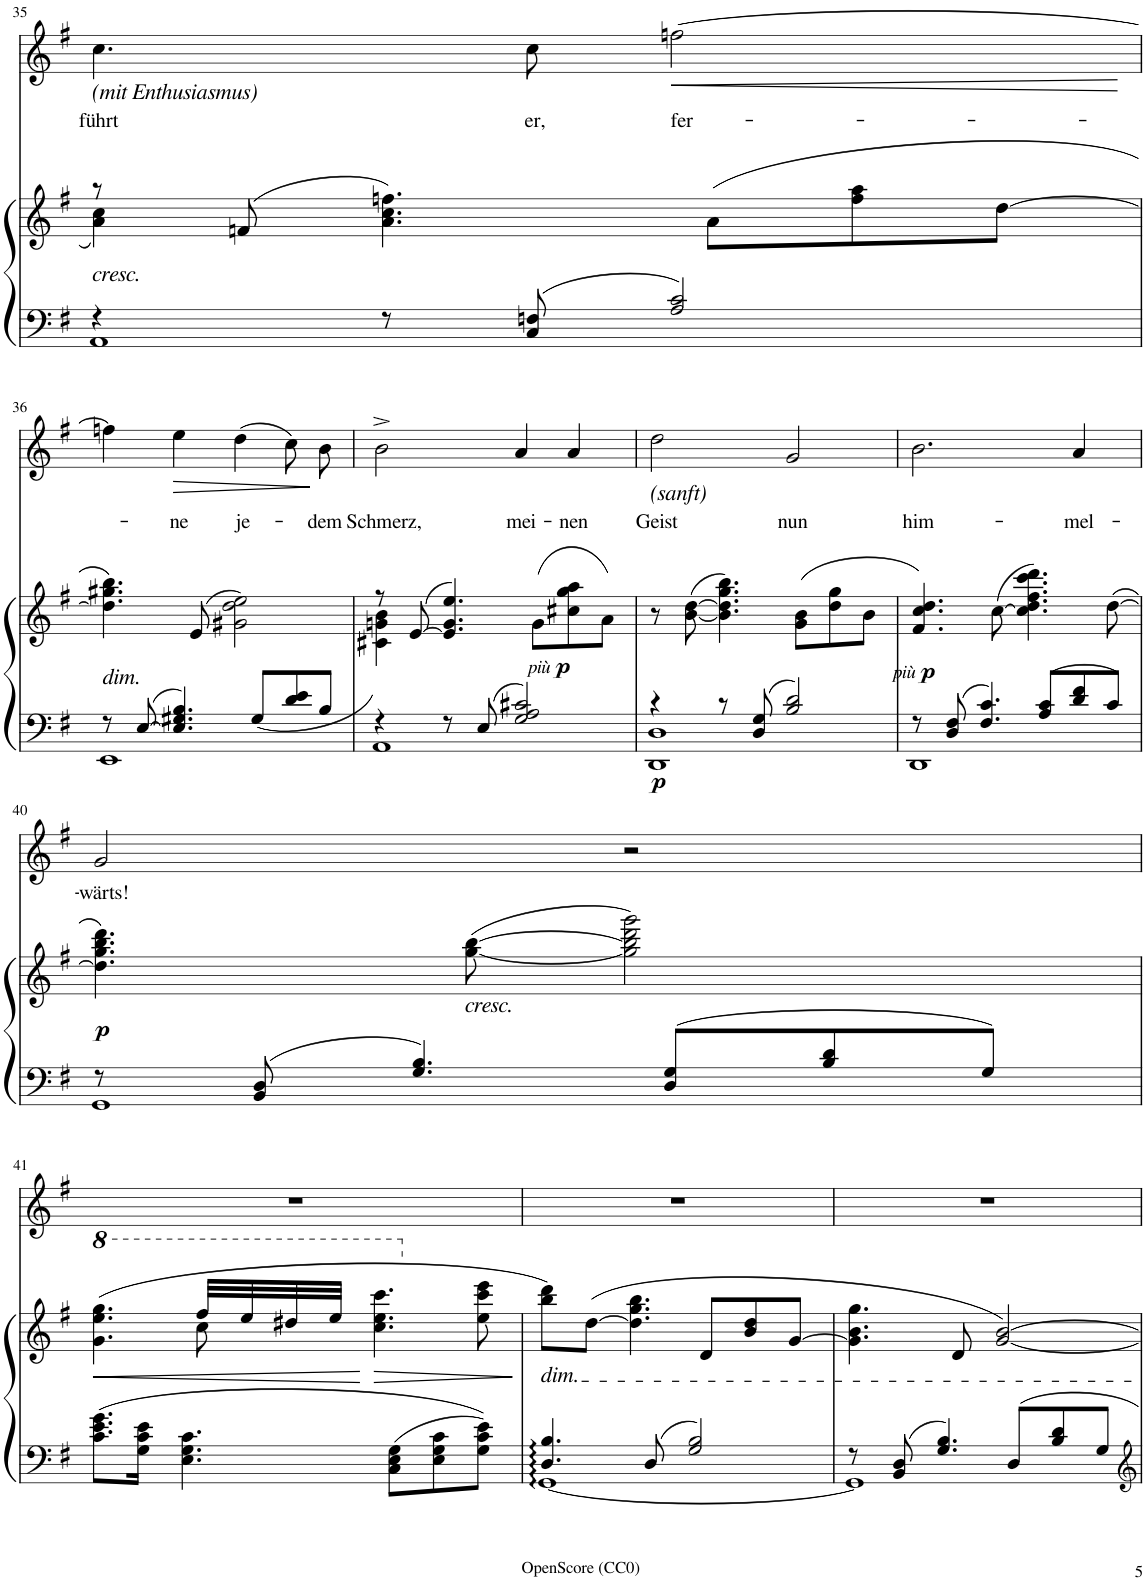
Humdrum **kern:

**kern	**kern	**dynam	**kern	**text	**dynam
*part2	*part2	*part2	*part1	*part1	*part1
*staff3	*staff2	*staff2/3	*staff1	*staff1	*staff1
*I"Piano	*	*	*I"Voice	*	*
*I'Pno	*	*	*	*	*
!!LO:PB:g=z
*clefF4	*clefG2	*	*clefG2	*	*
*k[f#]	*k[f#]	*	*k[f#]	*	*
*M4/4	*M4/4	*	*M4/4	*	*
=35	=35	=35	=35	=35	=35
*^	*^	*	*	*	*
!	!	!	!	!	!LO:TX:b:i:t=(mit Enthusiasmus)	!	!
!	!	!LO:TX:b:i:t=cresc.	!	!	!	!	!
!	!	!	!	!	!	!LO:LY:b	!
4r	1AA	8r	4a\ 4cc\	.	4.cc\	führt	.
.	.	(8fn/	.	.	.	.	.
8r	.	4.a\ 4.cc\ 4.ffn\)	2.ryy	.	.	.	.
!	!	!	!	!	!	!LO:LY:b	!
8C/ 8Fn/	.	.	.	.	8cc\	er,	.
!	!	!	!	!	!	!LO:LY:b	!LO:HP:b
2A/ 2c/	.	.	.	.	[2ffn\	fer-	<
.	.	(8a\L	.	.	.	.	.
.	.	8ff\ 8aa\	.	.	.	.	.
.	.	[8dd\J	.	.	.	.	.
*v	*v	*	*	*	*	*	*
*	*v	*v	*	*	*	*
.	.	.	.	.	[
!!LO:LB:g=z
=36	=36	=36	=36	=36	=36
*^	*	*	*	*	*
!	!	!LO:TX:b:i:t=dim.	!	!	!	!
8r	1EE	4.dd\] 4.gg#X\ 4.bb\)	.	4ffn\]	.	.
[8E/	.	.	.	.	.	.
!	!	!	!	!	!LO:LY:b	!LO:HP:b
4.E/] 4.G#X/ 4.B/	.	.	.	4ee\	-ne	>
.	.	(8e/	.	.	.	.
!	!	!	!	!	!LO:LY:b	!
.	.	2g#X\ 2dd\ 2ee\)	.	(4dd\	je-	.
(8G#/L	.	.	.	.	.	.
8d/ 8e/	.	.	.	8cc\L)	.	.
!	!	!	!	!	!LO:LY:b	!
8B/J	.	.	.	8b\J	-dem	]
=37	=37	=37	=37	=37	=37	=37
*	*	*^	*	*	*	*
!	!	!	!	!	!	!LO:LY:b	!
4r	1AA	8r	4c#X\ 4gn\ 4b\)	.	2b^\	Schmerz,	.
.	.	([8e/	.	.	.	.	.
8r	.	4.e/] 4.g/ 4.ee/)	2.ryy	.	.	.	.
8E/	.	.	.	.	.	.	.
!	!	!	!	!	!	!LO:LY:b	!
2G/ 2A/ 2c#X/	.	.	.	.	4a/	mei-	.
!	!	!	!	!LO:DY:b	!	!	!
!	!	!	!	!LO:DY:n=1:b	!	!	!
.	.	(8g\L	.	other-dynamics p	.	.	.
!	!	!	!	!	!	!LO:LY:b	!
.	.	8cc#X\ 8gg\ 8aa\	.	.	4a/	-nen	.
.	.	8a\J)	.	.	.	.	.
*	*	*v	*v	*	*	*	*
=38	=38	=38	=38	=38	=38	=38
!	!	!	!	!LO:TX:b:i:t=(sanft)	!	!
!	!	!	!LO:DY:b=2	!	!LO:LY:b	!
4r	1DD 1D	8r	p	2dd\	Geist	.
.	.	([8b\ [8dd\	.	.	.	.
8r	.	4.b\] 4.dd\] 4.gg\ 4.bb\)	.	.	.	.
8D/ 8G/	.	.	.	.	.	.
!	!	!	!	!	!LO:LY:b	!
2B/ 2d/	.	.	.	2g/	nun	.
.	.	(8g\ 8b\L	.	.	.	.
.	.	8dd\ 8gg\	.	.	.	.
.	.	8b\J	.	.	.	.
=39	=39	=39	=39	=39	=39	=39
!	!	!	!LO:DY:b	!	!LO:LY:b	!
!	!	!	!LO:DY:n=1:b	!	!	!
8r	1DD	4.f#/ 4.cc/ 4.dd/)	other-dynamics p	2.b\	him-	.
8D/ 8F#/	.	.	.	.	.	.
4.F#/ 4.c/	.	.	.	.	.	.
.	.	([8cc\	.	.	.	.
.	.	4.cc\] 4.dd\ 4.ff#\ 4.ccc\ 4.ddd\)	.	.	.	.
8A/ 8c/L	.	.	.	.	.	.
!	!	!	!	!	!LO:LY:b	!
8d/ 8f#/	.	.	.	4a/	-mel-	.
8c/J	.	([8dd\	.	.	.	.
!!LO:LB:g=z
=40	=40	=40	=40	=40	=40	=40
!	!	!	!LO:DY:b	!	!LO:LY:b	!
8r	1GG	4.dd\] 4.gg\ 4.bb\ 4.ddd\)	p	2g/	-wärts!	.
8BB/ 8D/	.	.	.	.	.	.
4.G/ 4.B/	.	.	.	.	.	.
!	!	!LO:TX:b:i:t=cresc.	!	!	!	!
.	.	([8gg\ [8bb\	.	.	.	.
.	.	2gg\] 2bb\] 2ddd\ 2ggg\)	.	2r	.	.
8D/ 8G/L	.	.	.	.	.	.
8B/ 8d/	.	.	.	.	.	.
8G/J	.	.	.	.	.	.
*v	*v	*	*	*	*	*
!!LO:LB:g=z
=41	=41	=41	=41	=41	=41
*	*8va	*	*	*	*
*	*^	*	*	*	*
8.c\ 8.e\ 8.g\L	(4.gg\ 4.eee\ 4.ggg\	4.ryy	.	1r	.	.
16G\ 16c\ 16e\Jk	.	.	.	.	.	.
4.E\ 4.G\ 4.c\	.	.	.	.	.	.
!	!	!	!LO:HP:b	!	!	!
.	32fff#/LLL	8ccc\	<	.	.	.
.	32eee/	.	.	.	.	.
.	32ddd#X/	.	.	.	.	.
.	32eee/JJJ	.	.	.	.	.
!	!	!	!LO:HP:n=1:b	!	!	!
.	4.ccc\ 4.eee\ 4.cccc\	2ryy	[ >	.	.	.
8C\ 8E\ 8G\L	.	.	.	.	.	.
8E\ 8G\ 8c\	.	.	.	.	.	.
*	*X8va	*	*	*	*	*
8G\ 8c\ 8e\J	8ee\ 8ccc\ 8eee\	.	.	.	.	.
*	*v	*v	*	*	*	*
.	.	]	.	.	.
=42	=42	=42	=42	=42	=42
*^	*	*	*	*	*
!	!	!LO:TX:b:i:t=dim.	!	!	!	!
4.D/: 4.B/:	[1GG	8bb\ 8ddd\L)	.	1r	.	.
.	.	([8dd\J	.	.	.	.
.	.	4.dd\] 4.gg\ 4.bb\	.	.	.	.
8D/	.	.	.	.	.	.
2G/ 2B/	.	.	.	.	.	.
.	.	8d/L	.	.	.	.
.	.	8b/ 8dd/	.	.	.	.
.	.	[8g/J	.	.	.	.
=43	=43	=43	=43	=43	=43	=43
8r	1GG]	4.g\] 4.b\ 4.gg\	.	1r	.	.
8BB/ 8D/	.	.	.	.	.	.
4.G/ 4.B/	.	.	.	.	.	.
.	.	8d/	.	.	.	.
.	.	[2g/ [2b/)	.	.	.	.
8D/L	.	.	.	.	.	.
8B/ 8d/	.	.	.	.	.	.
8G/J	.	.	.	.	.	.
*v	*v	*	*	*	*	*
=	=	=	=	=	=
*-	*-	*-	*-	*-	*-
